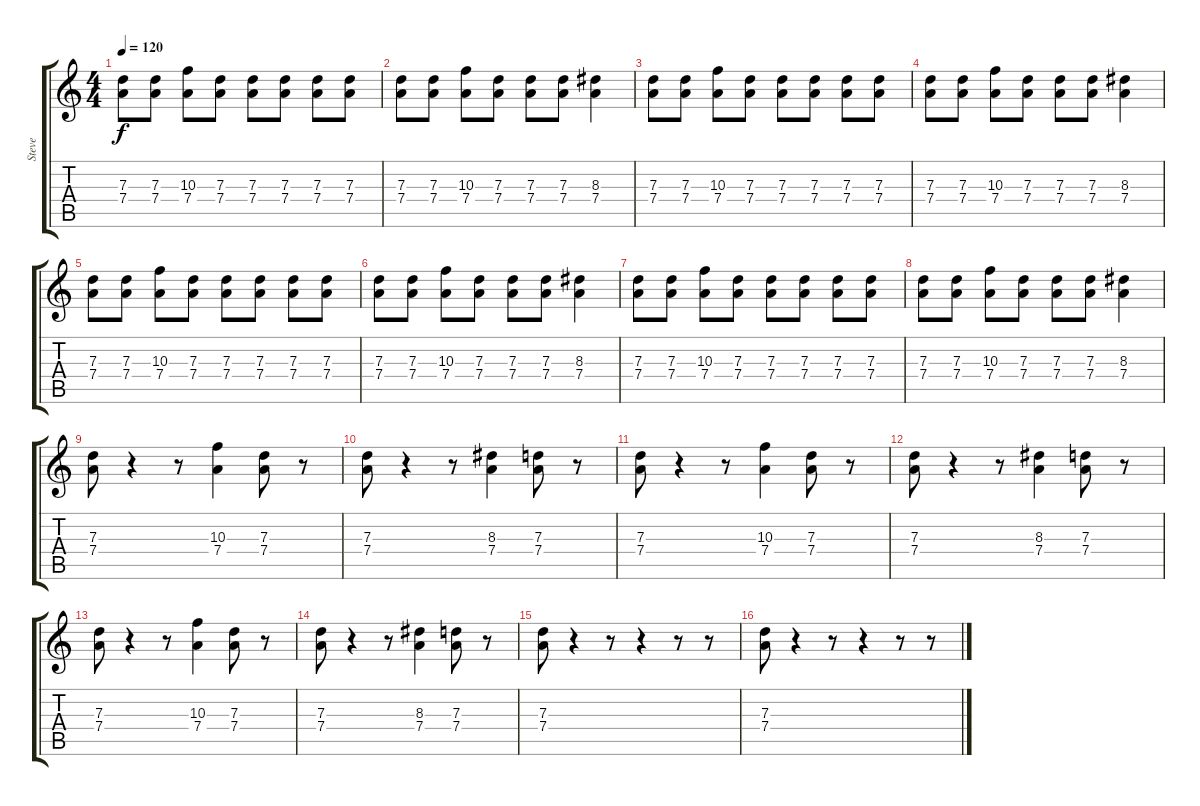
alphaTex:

\track ("Steve" "Steve") {instrument distortionguitar}
\staff {score tabs}
\tuning (E4 B3 G3 D3 A2 E2) {hide}
\ts (4 4)
\tempo 120
\clef g2
\ks c
(7.3 7.4).8{dy f instrument distortionguitar} (7.3 7.4).8 (10.3 7.4).8 (7.3 7.4).8 (7.3 7.4).8 (7.3 7.4).8 (7.3 7.4).8 (7.3 7.4).8 |
(7.3 7.4).8 (7.3 7.4).8 (10.3 7.4).8 (7.3 7.4).8 (7.3 7.4).8 (7.3 7.4).8 (8.3 7.4).4 |
(7.3 7.4).8 (7.3 7.4).8 (10.3 7.4).8 (7.3 7.4).8 (7.3 7.4).8 (7.3 7.4).8 (7.3 7.4).8 (7.3 7.4).8 |
(7.3 7.4).8 (7.3 7.4).8 (10.3 7.4).8 (7.3 7.4).8 (7.3 7.4).8 (7.3 7.4).8 (8.3 7.4).4 |
(7.3 7.4).8 (7.3 7.4).8 (10.3 7.4).8 (7.3 7.4).8 (7.3 7.4).8 (7.3 7.4).8 (7.3 7.4).8 (7.3 7.4).8 |
(7.3 7.4).8 (7.3 7.4).8 (10.3 7.4).8 (7.3 7.4).8 (7.3 7.4).8 (7.3 7.4).8 (8.3 7.4).4 |
(7.3 7.4).8 (7.3 7.4).8 (10.3 7.4).8 (7.3 7.4).8 (7.3 7.4).8 (7.3 7.4).8 (7.3 7.4).8 (7.3 7.4).8 |
(7.3 7.4).8 (7.3 7.4).8 (10.3 7.4).8 (7.3 7.4).8 (7.3 7.4).8 (7.3 7.4).8 (8.3 7.4).4 |
(7.3 7.4).8 r.4 r.8 (10.3 7.4).4 (7.3 7.4).8 r.8 |
(7.3 7.4).8 r.4 r.8 (8.3 7.4).4 (7.3 7.4).8 r.8 |
(7.3 7.4).8 r.4 r.8 (10.3 7.4).4 (7.3 7.4).8 r.8 |
(7.3 7.4).8 r.4 r.8 (8.3 7.4).4 (7.3 7.4).8 r.8 |
(7.3 7.4).8 r.4 r.8 (10.3 7.4).4 (7.3 7.4).8 r.8 |
(7.3 7.4).8 r.4 r.8 (8.3 7.4).4 (7.3 7.4).8 r.8 |
(7.3 7.4).8 r.4 r.8 r.4 r.8 r.8 |
(7.3 7.4).8 r.4 r.8 r.4 r.8 r.8
